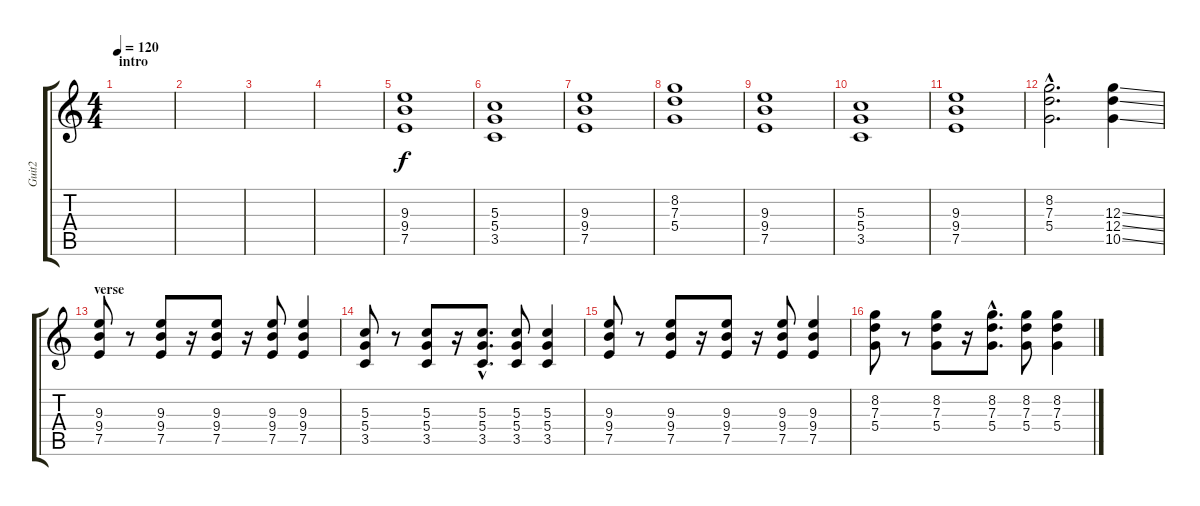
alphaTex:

\track ("Guit2" "Guit2") {instrument overdrivenguitar}
\staff {score tabs}
\tuning (E4 B3 G3 D3 A2 E2) {hide}
\ts (4 4)
\section ("" "intro")
\tempo 120
\clef g2
\ks c
|
|
|
|
(9.3 9.4 7.5).1 |
(5.3 5.4 3.5).1 |
(9.3 9.4 7.5).1 |
(8.2 7.3 5.4).1 |
(9.3 9.4 7.5).1 |
(5.3 5.4 3.5).1 |
(9.3 9.4 7.5).1 |
(8.2{hac} 7.3{hac} 5.4{hac}).2{d} (12.3{ss} 12.4{ss} 10.5{ss}).4 |
\section ("" "verse")
(9.3 9.4 7.5).8 r.8 (9.3 9.4 7.5).8 r.16 (9.3 9.4 7.5).8 r.16 (9.3 9.4 7.5).8 (9.3 9.4 7.5).4 |
(5.3 5.4 3.5).8 r.8 (5.3 5.4 3.5).8 r.16 (5.3{hac} 5.4{hac} 3.5{hac}).8{d} (5.3 5.4 3.5).8 (5.3 5.4 3.5).4 |
(9.3 9.4 7.5).8 r.8 (9.3 9.4 7.5).8 r.16 (9.3 9.4 7.5).8 r.16 (9.3 9.4 7.5).8 (9.3 9.4 7.5).4 |
(8.2 7.3 5.4).8 r.8 (8.2 7.3 5.4).8 r.16 (8.2{hac} 7.3{hac} 5.4{hac}).8{d} (8.2 7.3 5.4).8 (8.2 7.3 5.4).4
